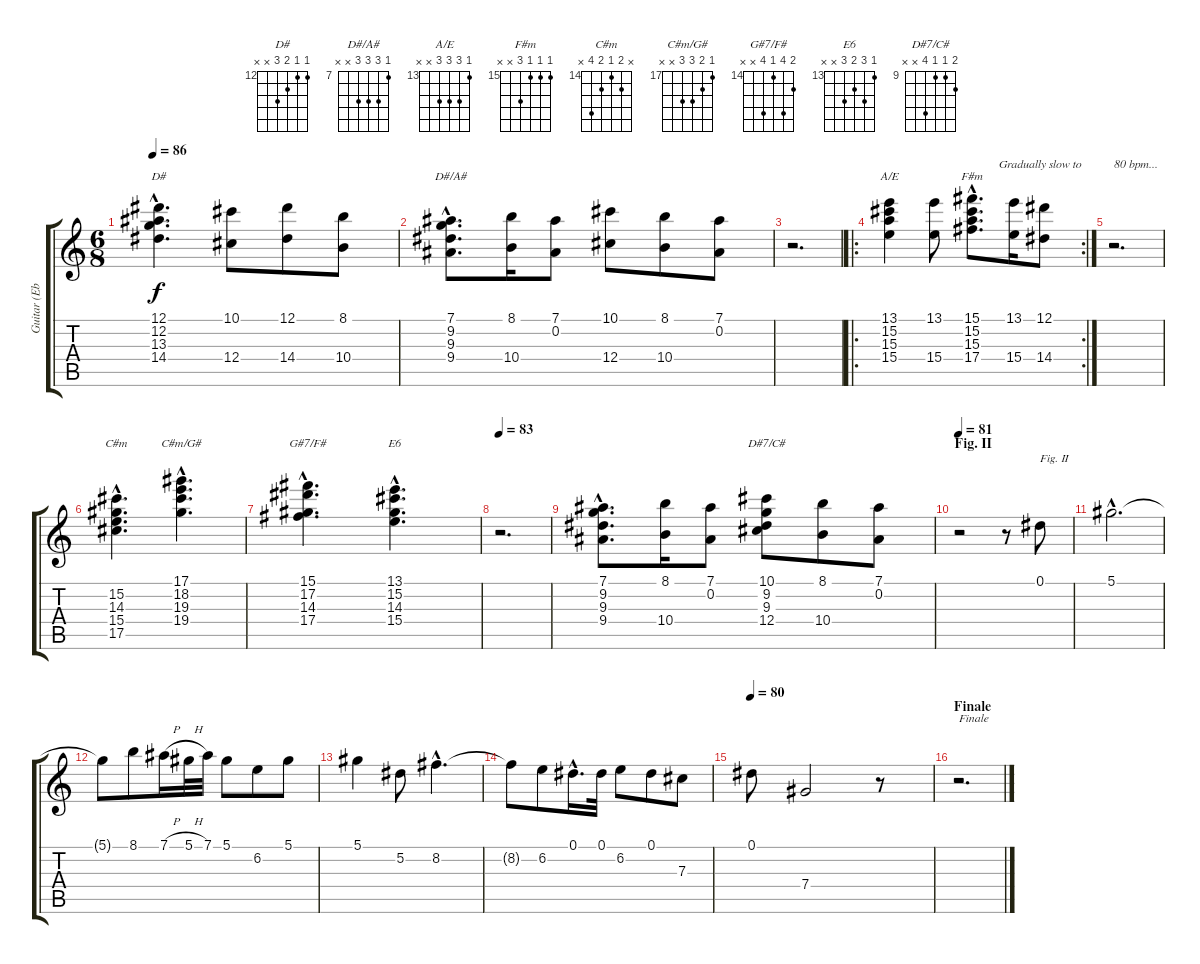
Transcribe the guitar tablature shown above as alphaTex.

\track ("Guitar (Eb tuning)" "Guitar (Eb") {instrument electricguitarclean}
\staff {score tabs}
\tuning (Eb4 Bb3 Gb3 Db3 Ab2 Eb2) {hide}
\chord ("D#" 12 12 13 14 x x) {firstfret 12}
\chord ("D#/A#" 7 9 9 9 x x) {firstfret 7}
\chord ("A/E" 13 15 15 15 x x) {firstfret 13}
\chord ("F#m" 15 15 15 17 x x) {firstfret 15}
\chord ("C#m" x 15 14 15 17 x) {firstfret 14}
\chord ("C#m/G#" 17 18 19 19 x x) {firstfret 17}
\chord ("G#7/F#" 15 17 14 17 x x) {firstfret 14}
\chord ("E6" 13 15 14 15 x x) {firstfret 13}
\chord ("D#7/C#" 10 9 9 12 x x) {firstfret 9}
\ts (6 8)
\tempo 86
\clef g2
\ks c
(12.1{hac} 12.2{hac} 13.3{hac} 14.4{hac}).4{d ch "D#" dy f} (10.1 12.4).8 (12.1 14.4).8 (8.1 10.4).8 |
(7.1{hac} 9.2{hac} 9.3{hac} 9.4{hac}).8{d ch "D#/A#"} (8.1 10.4).16 (7.1 0.2).8 (10.1 12.4).8 (8.1 10.4).8 (7.1 0.2).8 |
r.2{d} |
\ro
\rc 2
(13.1 15.2 15.3 15.4).4{ch "A/E"} (13.1 15.4).8 (15.1{hac} 15.2{hac} 15.3{hac} 17.4{hac}).8{d ch "F#m" txt "         Gradually slow to "} (13.1 15.4).16 (12.1 14.4).8 |
r.2{d txt "80 bpm..."} |
(15.2{hac} 14.3{hac} 15.4{hac} 17.5{hac}).4{d ch "C#m"} (17.1{hac} 18.2{hac} 19.3{hac} 19.4{hac}).4{d ch "C#m/G#"} |
(15.1{hac} 17.2{hac} 14.3{hac} 17.4{hac}).4{d ch "G#7/F#"} (13.1{hac} 15.2{hac} 14.3{hac} 15.4{hac}).4{d ch "E6"} |
\tempo 83
r.2{d} |
(7.1{hac} 9.2{hac} 9.3{hac} 9.4{hac}).8{d} (8.1 10.4).16 (7.1 0.2).8 (10.1 9.2 9.3 12.4).8{ch "D#7/C#"} (8.1 10.4).8 (7.1 0.2).8 |
\section ("" "Fig. II ")
\tempo 81
r.2 r.8 0.1.8{txt "Fig. II"} |
5.1{hac}.2{d} |
5.1{t}.8 8.1.8 7.1{h}.16 5.1{h}.32 7.1.32 5.1.8 6.2.8 5.1.8 |
5.1.4 5.2.8 8.2{hac}.4{d} |
8.2{t}.8 6.2.8 0.1{hac}.16{d} 0.1.32 6.2.8 0.1.8 7.3.8 |
\tempo 80
0.1.8 7.4.2 r.8 |
\section ("" "Finale")
r.2{d txt "Finale"}
